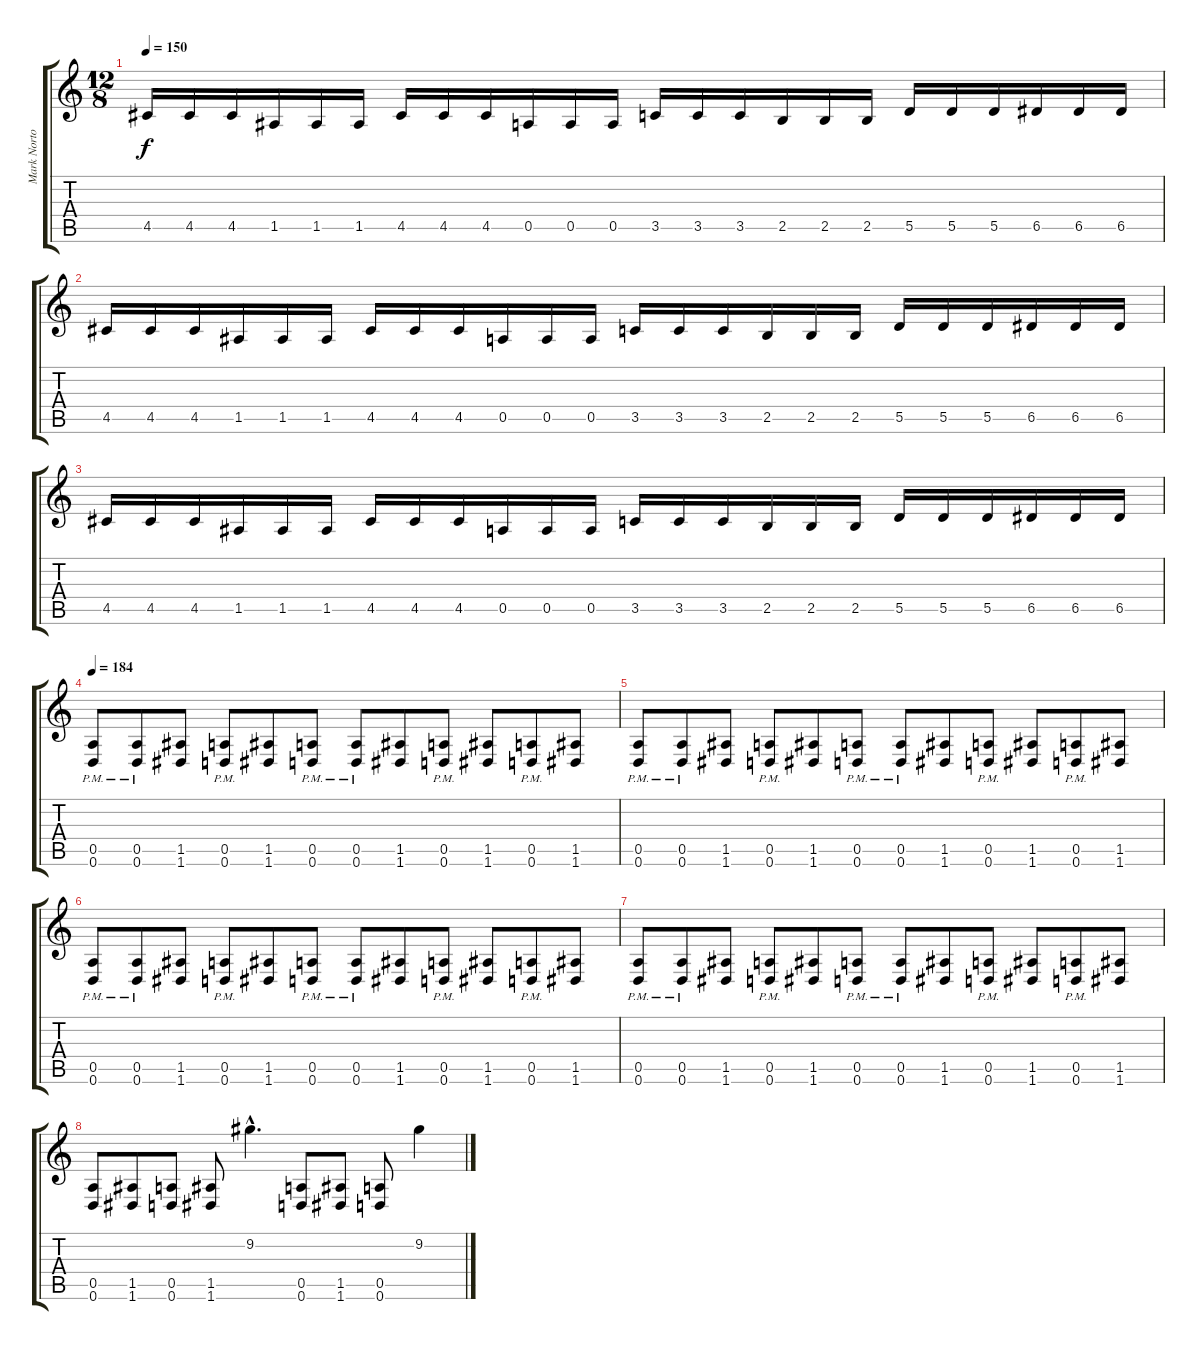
\track ("Mark Norton" "Mark Norto") {instrument distortionguitar}
\staff {score tabs}
\tuning (E4 B3 G3 D3 A2 D2) {hide}
\ts (12 8)
\tempo 150
\clef g2
\ks c
4.5.16{dy f} 4.5.16 4.5.16 1.5.16 1.5.16 1.5.16 4.5.16 4.5.16 4.5.16 0.5.16 0.5.16 0.5.16 3.5.16 3.5.16 3.5.16 2.5.16 2.5.16 2.5.16 5.5.16 5.5.16 5.5.16 6.5.16 6.5.16 6.5.16 |
4.5.16 4.5.16 4.5.16 1.5.16 1.5.16 1.5.16 4.5.16 4.5.16 4.5.16 0.5.16 0.5.16 0.5.16 3.5.16 3.5.16 3.5.16 2.5.16 2.5.16 2.5.16 5.5.16 5.5.16 5.5.16 6.5.16 6.5.16 6.5.16 |
4.5.16 4.5.16 4.5.16 1.5.16 1.5.16 1.5.16 4.5.16 4.5.16 4.5.16 0.5.16 0.5.16 0.5.16 3.5.16 3.5.16 3.5.16 2.5.16 2.5.16 2.5.16 5.5.16 5.5.16 5.5.16 6.5.16 6.5.16 6.5.16 |
\tempo 184
(0.5{pm} 0.6{pm}).8 (0.5{pm} 0.6{pm}).8 (1.5 1.6).8 (0.5{pm} 0.6{pm}).8 (1.5 1.6).8 (0.5{pm} 0.6{pm}).8 (0.5{pm} 0.6{pm}).8 (1.5 1.6).8 (0.5{pm} 0.6{pm}).8 (1.5 1.6).8 (0.5{pm} 0.6{pm}).8 (1.5 1.6).8 |
(0.5{pm} 0.6{pm}).8 (0.5{pm} 0.6{pm}).8 (1.5 1.6).8 (0.5{pm} 0.6{pm}).8 (1.5 1.6).8 (0.5{pm} 0.6{pm}).8 (0.5{pm} 0.6{pm}).8 (1.5 1.6).8 (0.5{pm} 0.6{pm}).8 (1.5 1.6).8 (0.5{pm} 0.6{pm}).8 (1.5 1.6).8 |
(0.5{pm} 0.6{pm}).8 (0.5{pm} 0.6{pm}).8 (1.5 1.6).8 (0.5{pm} 0.6{pm}).8 (1.5 1.6).8 (0.5{pm} 0.6{pm}).8 (0.5{pm} 0.6{pm}).8 (1.5 1.6).8 (0.5{pm} 0.6{pm}).8 (1.5 1.6).8 (0.5{pm} 0.6{pm}).8 (1.5 1.6).8 |
(0.5{pm} 0.6{pm}).8 (0.5{pm} 0.6{pm}).8 (1.5 1.6).8 (0.5{pm} 0.6{pm}).8 (1.5 1.6).8 (0.5{pm} 0.6{pm}).8 (0.5{pm} 0.6{pm}).8 (1.5 1.6).8 (0.5{pm} 0.6{pm}).8 (1.5 1.6).8 (0.5{pm} 0.6{pm}).8 (1.5 1.6).8 |
(0.5 0.6).8 (1.5 1.6).8 (0.5 0.6).8 (1.5 1.6).8 9.2{hac}.4{d} (0.5 0.6).8 (1.5 1.6).8 (0.5 0.6).8 9.2.4
